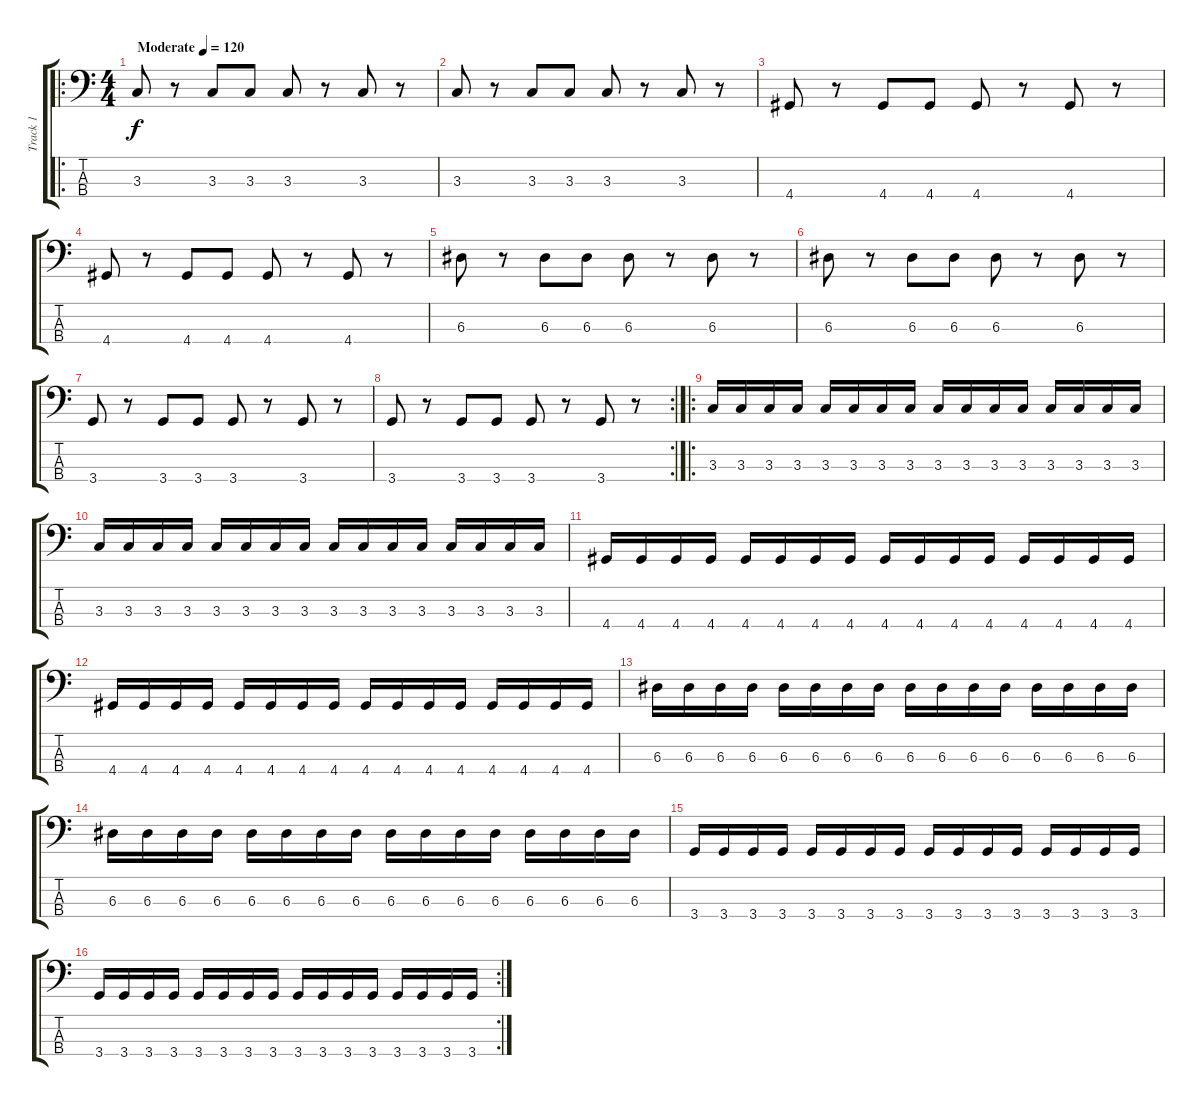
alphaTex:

\track ("Track 1" "Track 1") {instrument slapbass2}
\staff {score tabs}
\tuning (G2 D2 A1 E1) {hide}
\ro
\ts (4 4)
\tempo (120 "Moderate")
\clef f4
\ks c
3.3.8{dy f instrument slapbass2} r.8 3.3.8 3.3.8 3.3.8 r.8 3.3.8 r.8 |
3.3.8 r.8 3.3.8 3.3.8 3.3.8 r.8 3.3.8 r.8 |
4.4.8 r.8 4.4.8 4.4.8 4.4.8 r.8 4.4.8 r.8 |
4.4.8 r.8 4.4.8 4.4.8 4.4.8 r.8 4.4.8 r.8 |
6.3.8 r.8 6.3.8 6.3.8 6.3.8 r.8 6.3.8 r.8 |
6.3.8 r.8 6.3.8 6.3.8 6.3.8 r.8 6.3.8 r.8 |
3.4.8 r.8 3.4.8 3.4.8 3.4.8 r.8 3.4.8 r.8 |
\rc 2
3.4.8 r.8 3.4.8 3.4.8 3.4.8 r.8 3.4.8 r.8 |
\ro
3.3.16{instrument electricbassfinger} 3.3.16 3.3.16 3.3.16 3.3.16 3.3.16 3.3.16 3.3.16 3.3.16 3.3.16 3.3.16 3.3.16 3.3.16 3.3.16 3.3.16 3.3.16 |
3.3.16 3.3.16 3.3.16 3.3.16 3.3.16 3.3.16 3.3.16 3.3.16 3.3.16 3.3.16 3.3.16 3.3.16 3.3.16 3.3.16 3.3.16 3.3.16 |
4.4.16 4.4.16 4.4.16 4.4.16 4.4.16 4.4.16 4.4.16 4.4.16 4.4.16 4.4.16 4.4.16 4.4.16 4.4.16 4.4.16 4.4.16 4.4.16 |
4.4.16 4.4.16 4.4.16 4.4.16 4.4.16 4.4.16 4.4.16 4.4.16 4.4.16 4.4.16 4.4.16 4.4.16 4.4.16 4.4.16 4.4.16 4.4.16 |
6.3.16 6.3.16 6.3.16 6.3.16 6.3.16 6.3.16 6.3.16 6.3.16 6.3.16 6.3.16 6.3.16 6.3.16 6.3.16 6.3.16 6.3.16 6.3.16 |
6.3.16 6.3.16 6.3.16 6.3.16 6.3.16 6.3.16 6.3.16 6.3.16 6.3.16 6.3.16 6.3.16 6.3.16 6.3.16 6.3.16 6.3.16 6.3.16 |
3.4.16 3.4.16 3.4.16 3.4.16 3.4.16 3.4.16 3.4.16 3.4.16 3.4.16 3.4.16 3.4.16 3.4.16 3.4.16 3.4.16 3.4.16 3.4.16 |
\rc 2
3.4.16 3.4.16 3.4.16 3.4.16 3.4.16 3.4.16 3.4.16 3.4.16 3.4.16 3.4.16 3.4.16 3.4.16 3.4.16 3.4.16 3.4.16 3.4.16
